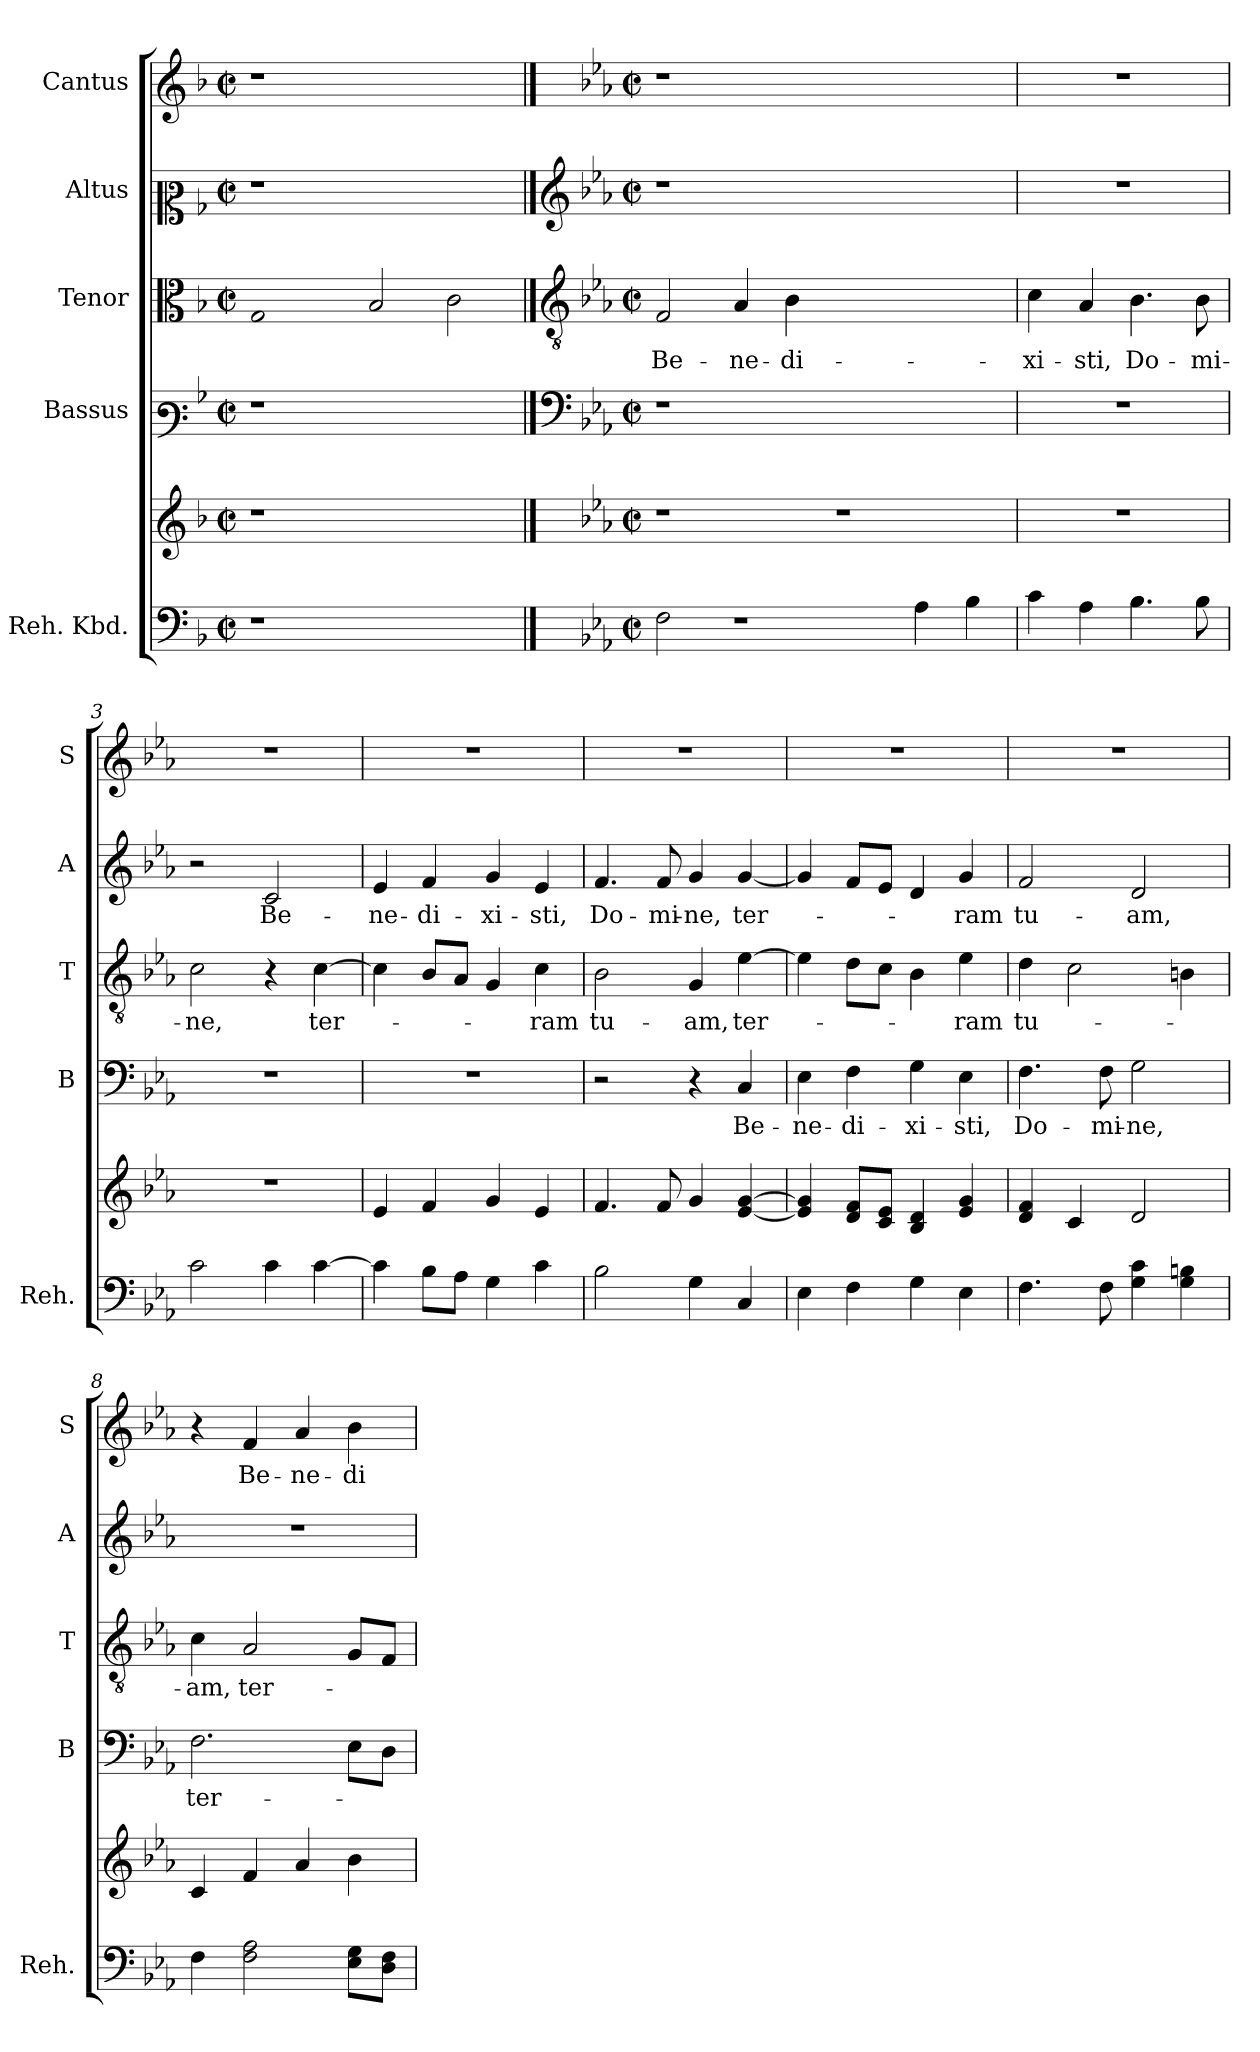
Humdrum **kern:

**kern	**kern	**kern	**text	**kern	**text	**kern	**text	**kern	**text
*part5	*part5	*part4	*part4	*part3	*part3	*part2	*part2	*part1	*part1
*staff6	*staff5	*staff4	*staff4	*staff3	*staff3	*staff2	*staff2	*staff1	*staff1
*I"Reh. Kbd.	*	*I"Bassus	*	*I"Tenor	*	*I"Altus	*	*I"Cantus	*
*I'Reh.	*	*I'B	*	*I'T	*	*I'A	*	*I'S	*
*clefF4	*clefG2	*clefF3	*	*clefC3	*	*clefC2	*	*clefG2	*
*k[b-]	*k[b-]	*k[b-]	*	*k[b-]	*	*k[b-]	*	*k[b-]	*
*F:	*F:	*F:	*	*F:	*	*F:	*	*F:	*
*M2/2	*M2/2	*M2/2	*	*M2/2	*	*M2/2	*	*M2/2	*
*met(c|)	*met(c|)	*met(c|)	*	*met(c|)	*	*met(c|)	*	*met(c|)	*
=	=	=	=	=	=	=	=	=	=
!	!	!	!	!LO:N:head=open	!	!	!	!	!
1r	1r	1r	.	1G	.	1r	.	1r	.
!	!	!	!	!LO:N:head=open	!	!	!	!	!
1ryy	1ryy	1ryy	.	2B-/	.	1ryy	.	1ryy	.
!	!	!	!	!LO:N:head=open	!	!	!	!	!
.	.	.	.	2c\	.	.	.	.	.
!!LO:LB:g=z
==1	==1	==1	==1	==1	==1	==1	==1	==1	==1
*	*	*clefF4	*	*clefGv2	*	*clefG2	*	*	*
*k[b-e-a-]	*k[b-e-a-]	*k[b-e-a-]	*	*k[b-e-a-]	*	*k[b-e-a-]	*	*k[b-e-a-]	*
*E-:	*E-:	*E-:	*	*E-:	*	*E-:	*	*E-:	*
*M2/2	*M2/2	*M2/2	*	*M2/2	*	*M2/2	*	*M2/2	*
*met(c|)	*met(c|)	*met(c|)	*	*met(c|)	*	*met(c|)	*	*met(c|)	*
2F\	1r	1r	.	2F/	Be-	1r	.	1r	.
1r	.	.	.	4A-/	-ne-	.	.	.	.
.	.	.	.	4B-\	-di-	.	.	.	.
.	1r	1ryy	.	1ryy	.	1ryy	.	1ryy	.
4A-\	.	.	.	.	.	.	.	.	.
4B-\	.	.	.	.	.	.	.	.	.
=2	=2	=2	=2	=2	=2	=2	=2	=2	=2
4c\	1r	1r	.	4c\	-xi-	1r	.	1r	.
4A-\	.	.	.	4A-/	-sti,	.	.	.	.
4.B-\	.	.	.	4.B-\	Do-	.	.	.	.
8B-\	.	.	.	8B-\	-mi-	.	.	.	.
=3	=3	=3	=3	=3	=3	=3	=3	=3	=3
2c\	1r	1r	.	2c\	-ne,	2r	.	1r	.
4c\	.	.	.	4r	.	2c/	Be-	.	.
[4c\	.	.	.	[4c\	ter-	.	.	.	.
=4	=4	=4	=4	=4	=4	=4	=4	=4	=4
4c\]	4e-/	1r	.	4c\]	.	4e-/	-ne-	1r	.
8B-\L	4f/	.	.	8B-/L	.	4f/	-di-	.	.
8A-\J	.	.	.	8A-/J	.	.	.	.	.
4G\	4g/	.	.	4G/	.	4g/	-xi-	.	.
4c\	4e-/	.	.	4c\	-ram	4e-/	-sti,	.	.
=5	=5	=5	=5	=5	=5	=5	=5	=5	=5
2B-\	4.f/	2r	.	2B-\	tu-	4.f/	Do-	1r	.
.	8f/	.	.	.	.	8f/	-mi-	.	.
4G\	4g/	4r	.	4G/	-am,	4g/	-ne,	.	.
4C/	[4e-/ [4g/	4C/	Be-	[4e-\	ter-	[4g/	ter-	.	.
!!LO:LB:g=z
=6	=6	=6	=6	=6	=6	=6	=6	=6	=6
4E-\	4e-/] 4g/]	4E-\	-ne-	4e-\]	.	4g/]	.	1r	.
4F\	8d/ 8f/L	4F\	-di-	8d\L	.	8f/L	.	.	.
.	8c/ 8e-/J	.	.	8c\J	.	8e-/J	.	.	.
4G\	4B-/ 4d/	4G\	-xi-	4B-\	.	4d/	.	.	.
4E-\	4e-/ 4g/	4E-\	-sti,	4e-\	-ram	4g/	-ram	.	.
=7	=7	=7	=7	=7	=7	=7	=7	=7	=7
4.F\	4d/ 4f/	4.F\	Do-	4d\	tu-	2f/	tu-	1r	.
.	4c/	.	.	2c\	.	.	.	.	.
8F\	.	8F\	-mi-	.	.	.	.	.	.
4G\ 4c\	2d/	2G\	-ne,	.	.	2d/	-am,	.	.
4G\ 4Bn\	.	.	.	4Bn\	.	.	.	.	.
=8	=8	=8	=8	=8	=8	=8	=8	=8	=8
4F\	4c/	2.F\	ter-	4c\	-am,	1r	.	4r	.
2F\ 2A-\	4f/	.	.	2A-/	ter-	.	.	4f/	Be-
.	4a-/	.	.	.	.	.	.	4a-/	-ne-
8E-\ 8G\L	4b-\	8E-\L	.	8G/L	.	.	.	4b-\	-di-
8D\ 8F\J	.	8D\J	.	8F/J	.	.	.	.	.
=	=	=	=	=	=	=	=	=	=
*-	*-	*-	*-	*-	*-	*-	*-	*-	*-
